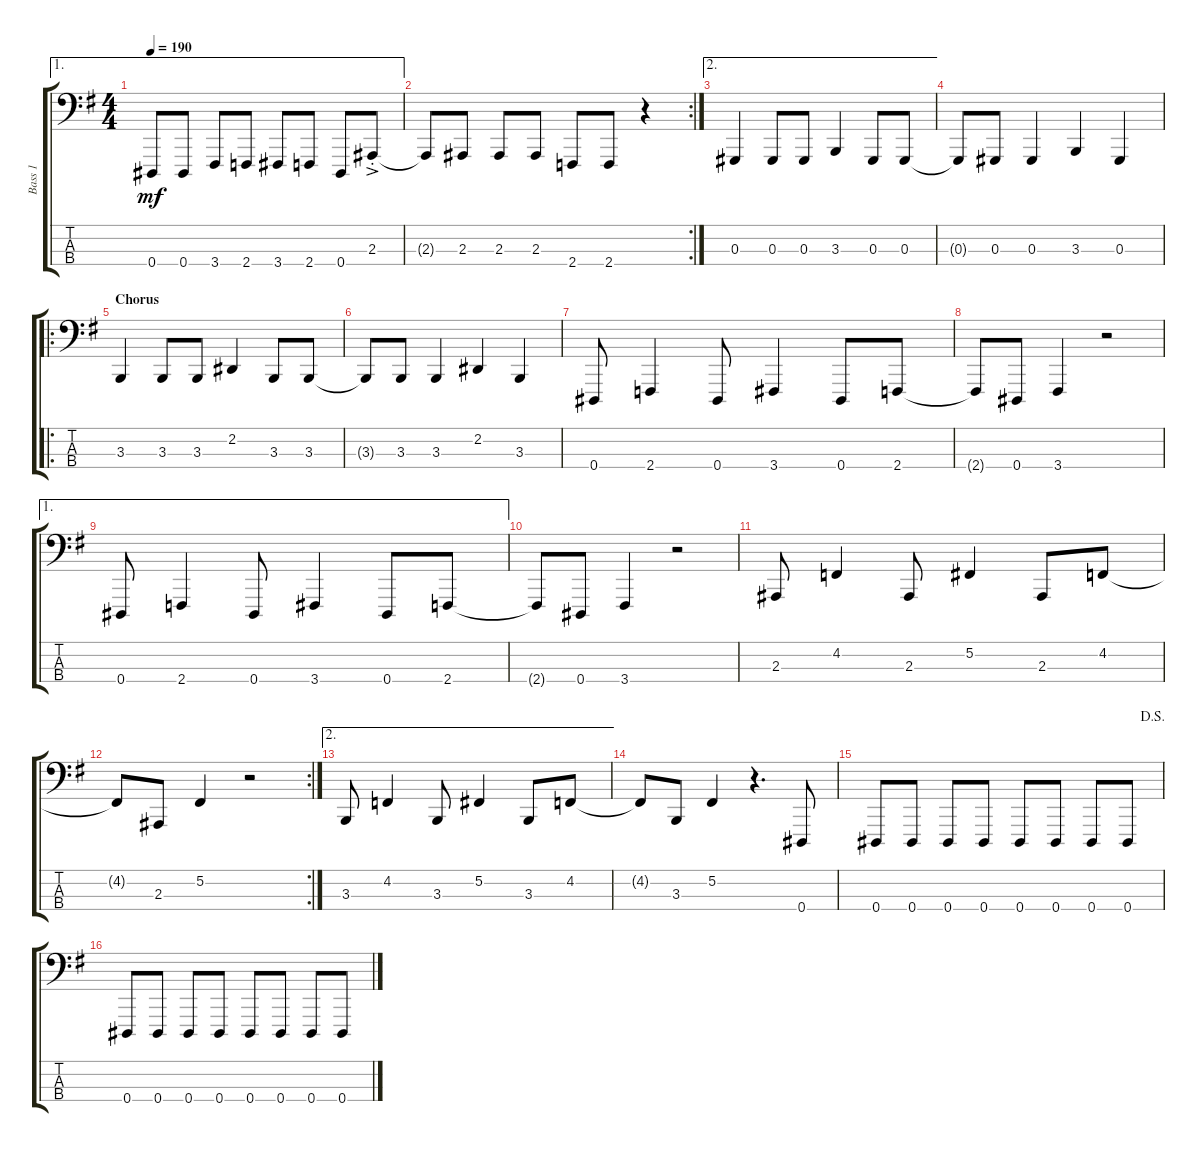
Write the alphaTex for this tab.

\track ("Bass 1" "Bass 1") {instrument acousticgrandpiano}
\staff {score tabs}
\tuning (Gb2 Db2 Ab1 Eb1) {hide}
\ae 1
\ts (4 4)
\tempo 190
\clef f4
\ks g
0.4{t}.8{dy mf} 0.4.8 3.4.8 2.4.8 3.4.8 2.4.8 0.4.8 2.3{ac st}.8 |
\rc 2
2.3{t}.8 2.3.8 2.3.8 2.3.8 2.4.8 2.4.8 r.4 |
\ae 2
0.3.4 0.3.8 0.3.8 3.3.4 0.3.8 0.3.8 |
0.3{t}.8 0.3.8 0.3.4 3.3.4 0.3.4 |
\ro
\section ("" "Chorus")
3.3.4 3.3.8 3.3.8 2.2.4 3.3.8 3.3.8 |
3.3{t}.8 3.3.8 3.3.4 2.2.4 3.3.4 |
0.4.8 2.4.4 0.4.8 3.4.4 0.4.8 2.4.8 |
2.4{t}.8 0.4.8 3.4.4 r.2 |
\ae 1
0.4.8 2.4.4 0.4.8 3.4.4 0.4.8 2.4.8 |
2.4{t}.8 0.4.8 3.4.4 r.2 |
2.3.8 4.2.4 2.3.8 5.2.4 2.3.8 4.2.8 |
\rc 2
4.2{t}.8 2.3.8 5.2.4 r.2 |
\ae 2
3.3.8 4.2.4 3.3.8 5.2.4 3.3.8 4.2.8 |
4.2{t}.8 3.3.8 5.2.4 r.4{d} 0.4.8 |
\jump dalsegno
0.4.8 0.4.8 0.4.8 0.4.8 0.4.8 0.4.8 0.4.8 0.4.8 |
0.4.8 0.4.8 0.4.8 0.4.8 0.4.8 0.4.8 0.4.8 0.4.8
